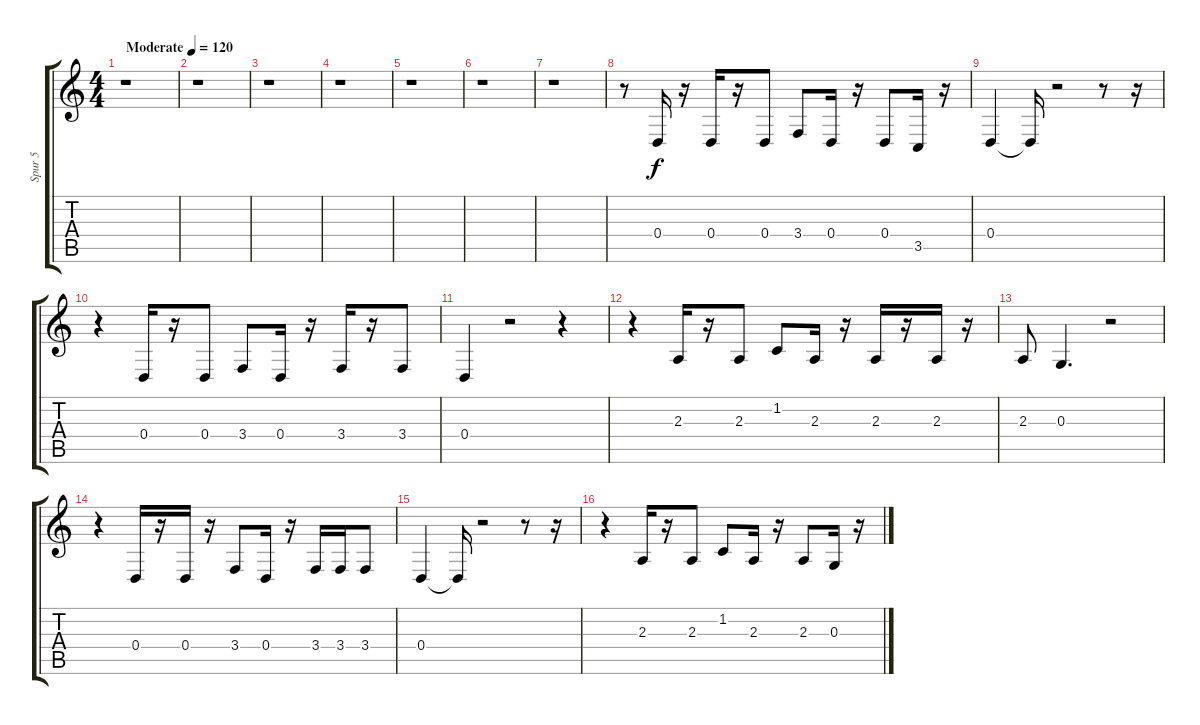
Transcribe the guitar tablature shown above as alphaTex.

\track ("Spur 5" "Spur 5") {instrument tenorsax}
\staff {score tabs}
\tuning (E4 B3 G3 D3 A2 E2) {hide}
\ts (4 4)
\tempo (120 "Moderate")
\clef g2
\ks c
r.1{dy f instrument tenorsax} |
r.1 |
r.1 |
r.1 |
r.1 |
r.1 |
r.1 |
r.8 0.4.16 r.16 0.4.16 r.16 0.4.8 3.4.8 0.4.16 r.16 0.4.8 3.5.16 r.16 |
0.4.4 0.4{t}.16 r.2 r.8 r.16 |
r.4 0.4.16 r.16 0.4.8 3.4.8 0.4.16 r.16 3.4.16 r.16 3.4.8 |
0.4.4 r.2 r.4 |
r.4 2.3.16 r.16 2.3.8 1.2.8 2.3.16 r.16 2.3.16 r.16 2.3.16 r.16 |
2.3.8 0.3.4{d} r.2 |
r.4 0.4.16 r.16 0.4.16 r.16 3.4.8 0.4.16 r.16 3.4.16 3.4.16 3.4.8 |
0.4.4 0.4{t}.16 r.2 r.8 r.16 |
r.4 2.3.16 r.16 2.3.8 1.2.8 2.3.16 r.16 2.3.8 0.3.16 r.16
